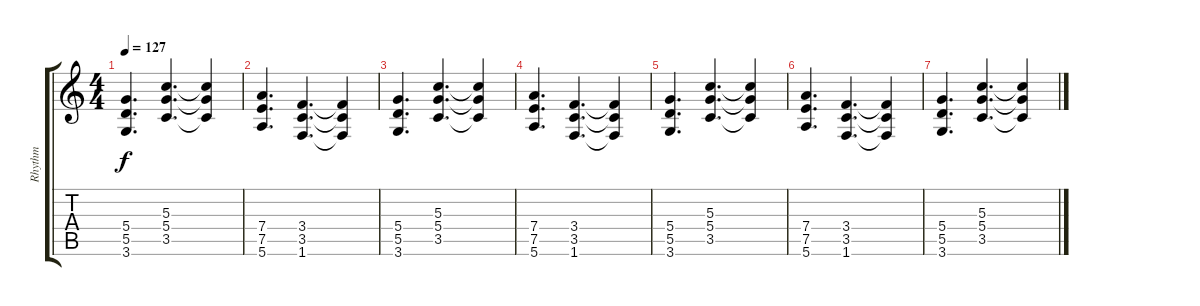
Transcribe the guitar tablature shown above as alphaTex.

\track ("Rhythm" "Rhythm") {instrument distortionguitar}
\staff {score tabs}
\tuning (E4 B3 G3 D3 A2 E2) {hide}
\ts (4 4)
\tempo 127
\clef g2
\ks c
(5.4 5.5 3.6).4{d dy f} (5.3 5.4 3.5).4{d} (5.3{t} 5.4{t} 3.5{t}).4 |
(7.4 7.5 5.6).4{d} (3.4 3.5 1.6).4{d} (3.4{t} 3.5{t} 1.6{t}).4 |
(5.4 5.5 3.6).4{d} (5.3 5.4 3.5).4{d} (5.3{t} 5.4{t} 3.5{t}).4 |
(7.4 7.5 5.6).4{d} (3.4 3.5 1.6).4{d} (3.4{t} 3.5{t} 1.6{t}).4 |
(5.4 5.5 3.6).4{d} (5.3 5.4 3.5).4{d} (5.3{t} 5.4{t} 3.5{t}).4 |
(7.4 7.5 5.6).4{d} (3.4 3.5 1.6).4{d} (3.4{t} 3.5{t} 1.6{t}).4 |
(5.4 5.5 3.6).4{d} (5.3 5.4 3.5).4{d} (5.3{t} 5.4{t} 3.5{t}).4
